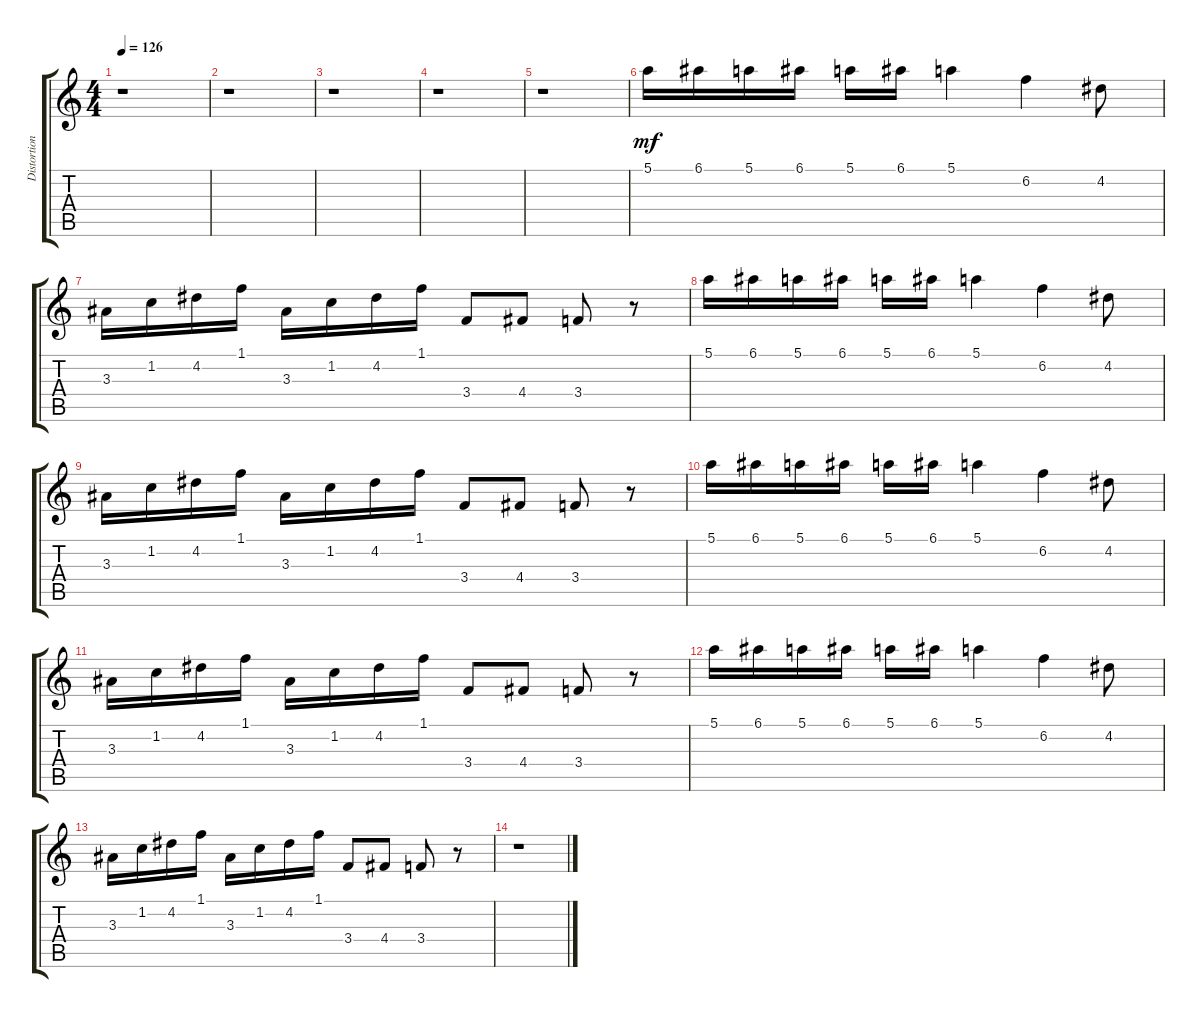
\track ("Distortion Guitar" "Distortion") {instrument distortionguitar}
\staff {score tabs}
\tuning (E4 B3 G3 D3 A2 E2) {hide}
\ts (4 4)
\tempo 126
\clef g2
\ks c
r.1{dy mf} |
r.1 |
r.1 |
r.1 |
r.1 |
5.1.16 6.1.16 5.1.16 6.1.16 5.1.16 6.1.16 5.1.4 6.2.4 4.2.8 |
3.3.16 1.2.16 4.2.16 1.1.16 3.3.16 1.2.16 4.2.16 1.1.16 3.4.8 4.4.8 3.4.8 r.8 |
5.1.16 6.1.16 5.1.16 6.1.16 5.1.16 6.1.16 5.1.4 6.2.4 4.2.8 |
3.3.16 1.2.16 4.2.16 1.1.16 3.3.16 1.2.16 4.2.16 1.1.16 3.4.8 4.4.8 3.4.8 r.8 |
5.1.16 6.1.16 5.1.16 6.1.16 5.1.16 6.1.16 5.1.4 6.2.4 4.2.8 |
3.3.16 1.2.16 4.2.16 1.1.16 3.3.16 1.2.16 4.2.16 1.1.16 3.4.8 4.4.8 3.4.8 r.8 |
5.1.16 6.1.16 5.1.16 6.1.16 5.1.16 6.1.16 5.1.4 6.2.4 4.2.8 |
3.3.16 1.2.16 4.2.16 1.1.16 3.3.16 1.2.16 4.2.16 1.1.16 3.4.8 4.4.8 3.4.8 r.8 |
r.1
